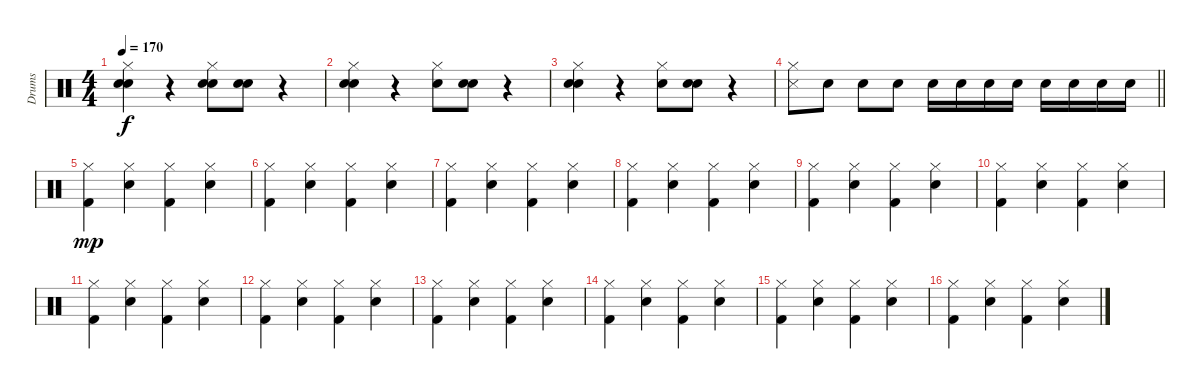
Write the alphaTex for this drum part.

\track ("Drums" "Drums") {instrument percussion}
\staff {score}
\articulation defaults
\ts (4 4)
\tempo 170
\clef neutral
\ks c
("Snare (hit) 2" "Hi-Hat (closed)" "Hand Clap (hit)").4{dy f} r.4 ("Snare (hit) 2" "Hi-Hat (closed)" "Hand Clap (hit)").8 ("Snare (hit) 2" "Hand Clap (hit)").8 r.4 |
("Snare (hit) 2" "Hi-Hat (closed)" "Hand Clap (hit)").4 r.4 ("Hi-Hat (closed)" "Hand Clap (hit)").8 ("Snare (hit) 2" "Hand Clap (hit)").8 r.4 |
("Snare (hit) 2" "Hi-Hat (closed)" "Hand Clap (hit)").4 r.4 ("Hi-Hat (closed)" "Hand Clap (hit)").8 ("Snare (hit) 2" "Hand Clap (hit)").8 r.4 |
\barLineRight lightlight
("Snare (side stick) 3" "Hi-Hat (closed)").8 "Snare (hit) 2".8 "Snare (hit) 2".8{volume 7} "Snare (hit) 2".8{volume 13} "Snare (hit) 2".16 "Snare (hit) 2".16 "Snare (hit) 2".16 "Snare (hit) 2".16 "Snare (hit) 2".16 "Snare (hit) 2".16 "Snare (hit) 2".16 "Snare (hit) 2".16 |
("Hi-Hat (closed)" "Kick (hit) 2").4{dy mp} ("Snare (hit) 2" "Hi-Hat (closed)").4 ("Hi-Hat (closed)" "Kick (hit) 2").4 ("Snare (hit) 2" "Hi-Hat (closed)").4 |
("Hi-Hat (closed)" "Kick (hit) 2").4 ("Snare (hit) 2" "Hi-Hat (closed)").4 ("Hi-Hat (closed)" "Kick (hit) 2").4 ("Snare (hit) 2" "Hi-Hat (closed)").4 |
("Hi-Hat (closed)" "Kick (hit) 2").4 ("Snare (hit) 2" "Hi-Hat (closed)").4 ("Hi-Hat (closed)" "Kick (hit) 2").4 ("Snare (hit) 2" "Hi-Hat (closed)").4 |
("Hi-Hat (closed)" "Kick (hit) 2").4 ("Snare (hit) 2" "Hi-Hat (closed)").4 ("Hi-Hat (closed)" "Kick (hit) 2").4 ("Snare (hit) 2" "Hi-Hat (closed)").4 |
("Hi-Hat (closed)" "Kick (hit) 2").4 ("Snare (hit) 2" "Hi-Hat (closed)").4 ("Hi-Hat (closed)" "Kick (hit) 2").4 ("Snare (hit) 2" "Hi-Hat (closed)").4 |
("Hi-Hat (closed)" "Kick (hit) 2").4 ("Snare (hit) 2" "Hi-Hat (closed)").4 ("Hi-Hat (closed)" "Kick (hit) 2").4 ("Snare (hit) 2" "Hi-Hat (closed)").4 |
("Hi-Hat (closed)" "Kick (hit) 2").4 ("Snare (hit) 2" "Hi-Hat (closed)").4 ("Hi-Hat (closed)" "Kick (hit) 2").4 ("Snare (hit) 2" "Hi-Hat (closed)").4 |
("Hi-Hat (closed)" "Kick (hit) 2").4 ("Snare (hit) 2" "Hi-Hat (closed)").4 ("Hi-Hat (closed)" "Kick (hit) 2").4 ("Snare (hit) 2" "Hi-Hat (closed)").4 |
("Hi-Hat (closed)" "Kick (hit) 2").4 ("Snare (hit) 2" "Hi-Hat (closed)").4 ("Hi-Hat (closed)" "Kick (hit) 2").4 ("Snare (hit) 2" "Hi-Hat (closed)").4 |
("Hi-Hat (closed)" "Kick (hit) 2").4 ("Snare (hit) 2" "Hi-Hat (closed)").4 ("Hi-Hat (closed)" "Kick (hit) 2").4 ("Snare (hit) 2" "Hi-Hat (closed)").4 |
("Hi-Hat (closed)" "Kick (hit) 2").4 ("Snare (hit) 2" "Hi-Hat (closed)").4 ("Hi-Hat (closed)" "Kick (hit) 2").4 ("Snare (hit) 2" "Hi-Hat (closed)").4 |
("Hi-Hat (closed)" "Kick (hit) 2").4 ("Snare (hit) 2" "Hi-Hat (closed)").4 ("Hi-Hat (closed)" "Kick (hit) 2").4 ("Snare (hit) 2" "Hi-Hat (closed)").4
